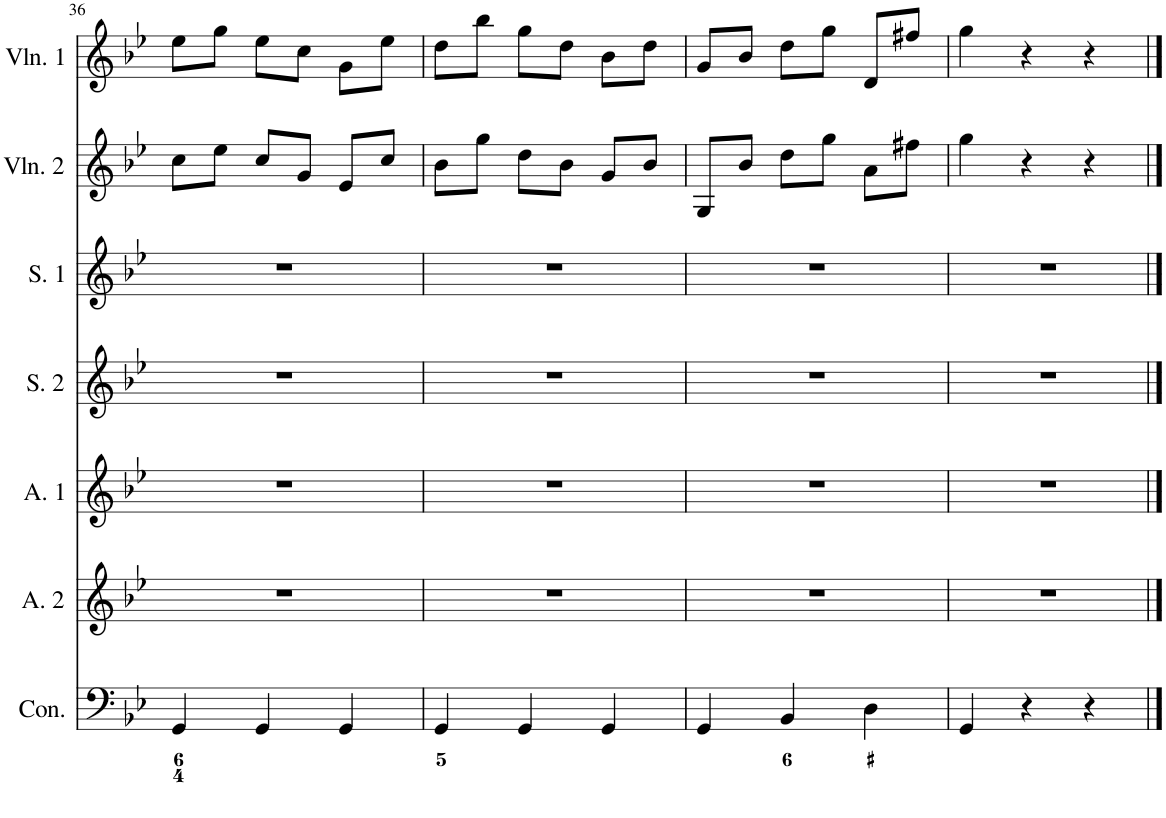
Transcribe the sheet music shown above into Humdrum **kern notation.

**kern	**kern	**kern	**kern	**kern	**kern	**kern	**kern
*part8	*part7	*part6	*part5	*part4	*part3	*part2	*part1
*staff8	*staff7	*staff6	*staff5	*staff4	*staff3	*staff2	*staff1
*I"Continuo	*I"Continuo	*I"Alto 2	*I"Alto 1	*I"Soprano 2	*I"Soprano 1	*I"Violin 2	*I"Violin 1
*I'Con.	*I'Con.	*I'A. 2	*I'A. 1	*I'S. 2	*I'S. 1	*I'Vln. 2	*I'Vln. 1
!!LO:PB:g=z
*clefF4	*clefF4	*clefG2	*clefG2	*clefG2	*clefG2	*clefG2	*clefG2
*k[b-e-]	*k[b-e-]	*k[b-e-]	*k[b-e-]	*k[b-e-]	*k[b-e-]	*k[b-e-]	*k[b-e-]
*M3/4	*M3/4	*M3/4	*M3/4	*M3/4	*M3/4	*M3/4	*M3/4
=36	=36	=36	=36	=36	=36	=36	=36
4GG	4GG/	2.r	2.r	2.r	2.r	8cc\L	8ee-\L
.	.	.	.	.	.	8ee-\J	8gg\J
4GG	4GG/	.	.	.	.	8cc/L	8ee-\L
.	.	.	.	.	.	8g/J	8cc\J
4GG	4GG/	.	.	.	.	8e-/L	8g\L
.	.	.	.	.	.	8cc/J	8ee-\J
=37	=37	=37	=37	=37	=37	=37	=37
4GG	4GG/	2.r	2.r	2.r	2.r	8b-\L	8dd\L
.	.	.	.	.	.	8gg\J	8bb-\J
4GG	4GG/	.	.	.	.	8dd\L	8gg\L
.	.	.	.	.	.	8b-\J	8dd\J
4GG	4GG/	.	.	.	.	8g/L	8b-\L
.	.	.	.	.	.	8b-/J	8dd\J
=38	=38	=38	=38	=38	=38	=38	=38
4GG	4GG/	2.r	2.r	2.r	2.r	8G/L	8g/L
.	.	.	.	.	.	8b-/J	8b-/J
4BB-	4BB-/	.	.	.	.	8dd\L	8dd\L
.	.	.	.	.	.	8gg\J	8gg\J
4D	4D\	.	.	.	.	8a\L	8d/L
.	.	.	.	.	.	8ff#X\J	8ff#X/J
=39	=39	=39	=39	=39	=39	=39	=39
4GG	4GG/	2.r	2.r	2.r	2.r	4gg\	4gg\
4r	4r	.	.	.	.	4r	4r
4r	4r	.	.	.	.	4r	4r
==	==	==	==	==	==	==	==
*-	*-	*-	*-	*-	*-	*-	*-
